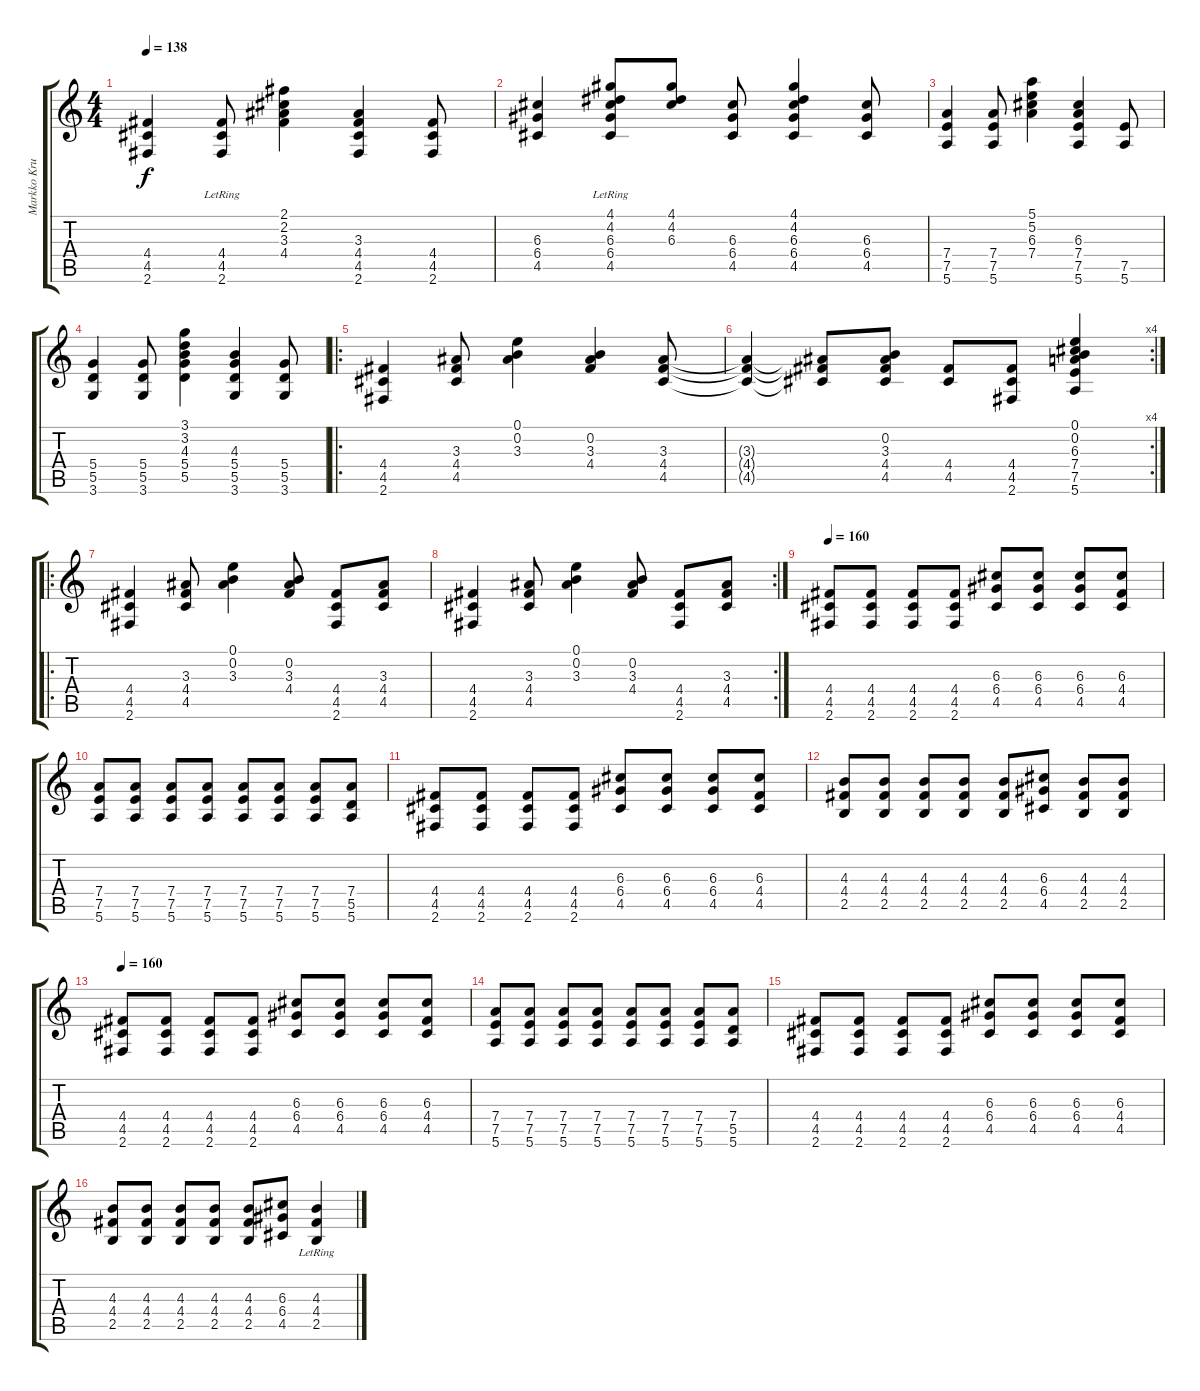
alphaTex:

\track ("Markko Kruz" "Markko Kru") {instrument overdrivenguitar}
\staff {score tabs}
\tuning (E4 B3 G3 D3 A2 E2) {hide}
\ts (4 4)
\tempo 138
\clef g2
\ks c
(4.4 4.5 2.6).4{dy f} (4.4{lr} 4.5{lr} 2.6{lr}).8 (2.1 2.2 3.3 4.4).4 (3.3 4.4 4.5 2.6).4 (4.4 4.5 2.6).8 |
(6.3 6.4 4.5).4 (4.1{lr} 4.2{lr} 6.3{lr} 6.4{lr} 4.5{lr}).8 (4.1 4.2 6.3).8 (6.3 6.4 4.5).8 (4.1 4.2 6.3 6.4 4.5).4 (6.3 6.4 4.5).8 |
(7.4 7.5 5.6).4 (7.4 7.5 5.6).8 (5.1 5.2 6.3 7.4).4 (6.3 7.4 7.5 5.6).4 (7.5 5.6).8 |
(5.4 5.5 3.6).4 (5.4 5.5 3.6).8 (3.1 3.2 4.3 5.4 5.5).4 (4.3 5.4 5.5 3.6).4 (5.4 5.5 3.6).8 |
\ro
(4.4 4.5 2.6).4{instrument acousticguitarsteel} (3.3 4.4 4.5).8 (0.1 0.2 3.3).4 (0.2 3.3 4.4).4 (3.3 4.4 4.5).8 |
\rc 4
(3.3{t} 4.4{t} 4.5{t}).4 (3.3{t} 4.4{t} 4.5{t}).8 (0.2 3.3 4.4 4.5).8 (4.4 4.5).8 (4.4 4.5 2.6).8 (0.1 0.2 6.3 7.4 7.5 5.6).4 |
\ro
(4.4 4.5 2.6).4{instrument acousticguitarsteel} (3.3 4.4 4.5).8 (0.1 0.2 3.3).4 (0.2 3.3 4.4).8 (4.4 4.5 2.6).8 (3.3 4.4 4.5).8 |
\rc 2
(4.4 4.5 2.6).4 (3.3 4.4 4.5).8 (0.1 0.2 3.3).4 (0.2 3.3 4.4).8 (4.4 4.5 2.6).8 (3.3 4.4 4.5).8 |
\tempo 160
(4.4 4.5 2.6).8{instrument electricguitarmuted} (4.4 4.5 2.6).8 (4.4 4.5 2.6).8 (4.4 4.5 2.6).8 (6.3 6.4 4.5).8 (6.3 6.4 4.5).8 (6.3 6.4 4.5).8 (6.3 4.4 4.5).8 |
(7.4 7.5 5.6).8 (7.4 7.5 5.6).8 (7.4 7.5 5.6).8 (7.4 7.5 5.6).8 (7.4 7.5 5.6).8 (7.4 7.5 5.6).8 (7.4 7.5 5.6).8 (7.4 5.5 5.6).8 |
(4.4 4.5 2.6).8 (4.4 4.5 2.6).8 (4.4 4.5 2.6).8 (4.4 4.5 2.6).8 (6.3 6.4 4.5).8 (6.3 6.4 4.5).8 (6.3 6.4 4.5).8 (6.3 4.4 4.5).8 |
(4.3 4.4 2.5).8 (4.3 4.4 2.5).8 (4.3 4.4 2.5).8 (4.3 4.4 2.5).8 (4.3 4.4 2.5).8 (6.3 6.4 4.5).8 (4.3 4.4 2.5).8 (4.3 4.4 2.5).8 |
\tempo 160
(4.4 4.5 2.6).8{instrument electricguitarmuted} (4.4 4.5 2.6).8 (4.4 4.5 2.6).8 (4.4 4.5 2.6).8 (6.3 6.4 4.5).8 (6.3 6.4 4.5).8 (6.3 6.4 4.5).8 (6.3 4.4 4.5).8 |
(7.4 7.5 5.6).8 (7.4 7.5 5.6).8 (7.4 7.5 5.6).8 (7.4 7.5 5.6).8 (7.4 7.5 5.6).8 (7.4 7.5 5.6).8 (7.4 7.5 5.6).8 (7.4 5.5 5.6).8 |
(4.4 4.5 2.6).8 (4.4 4.5 2.6).8 (4.4 4.5 2.6).8 (4.4 4.5 2.6).8 (6.3 6.4 4.5).8 (6.3 6.4 4.5).8 (6.3 6.4 4.5).8 (6.3 4.4 4.5).8 |
(4.3 4.4 2.5).8 (4.3 4.4 2.5).8 (4.3 4.4 2.5).8 (4.3 4.4 2.5).8 (4.3 4.4 2.5).8 (6.3 6.4 4.5).8 (4.3 4.4{lr} 2.5{lr}).4
